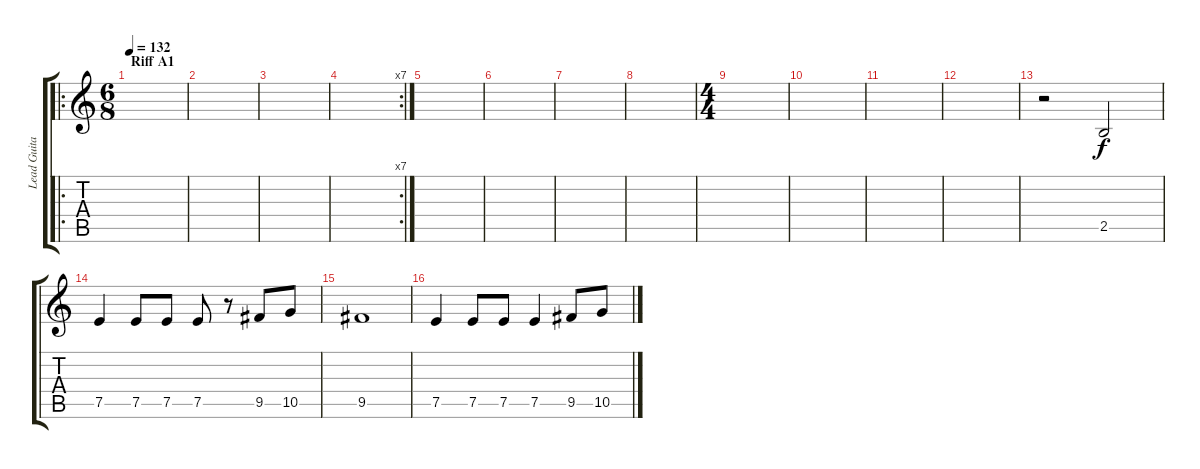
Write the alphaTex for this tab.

\track ("Lead Guitar(s)" "Lead Guita") {instrument overdrivenguitar}
\staff {score tabs}
\tuning (E4 B3 G3 D3 A2 E2) {hide}
\ro
\ts (6 8)
\section ("" "Riff A1")
\tempo 132
\clef g2
\ks c
|
|
|
\rc 7
|
|
|
|
|
\ts (4 4)
|
|
|
|
r.2 2.5.2 |
7.5.4 7.5.8 7.5.8 7.5.8 r.8 9.5.8 10.5.8 |
9.5.1 |
7.5.4 7.5.8 7.5.8 7.5.4 9.5.8 10.5.8
